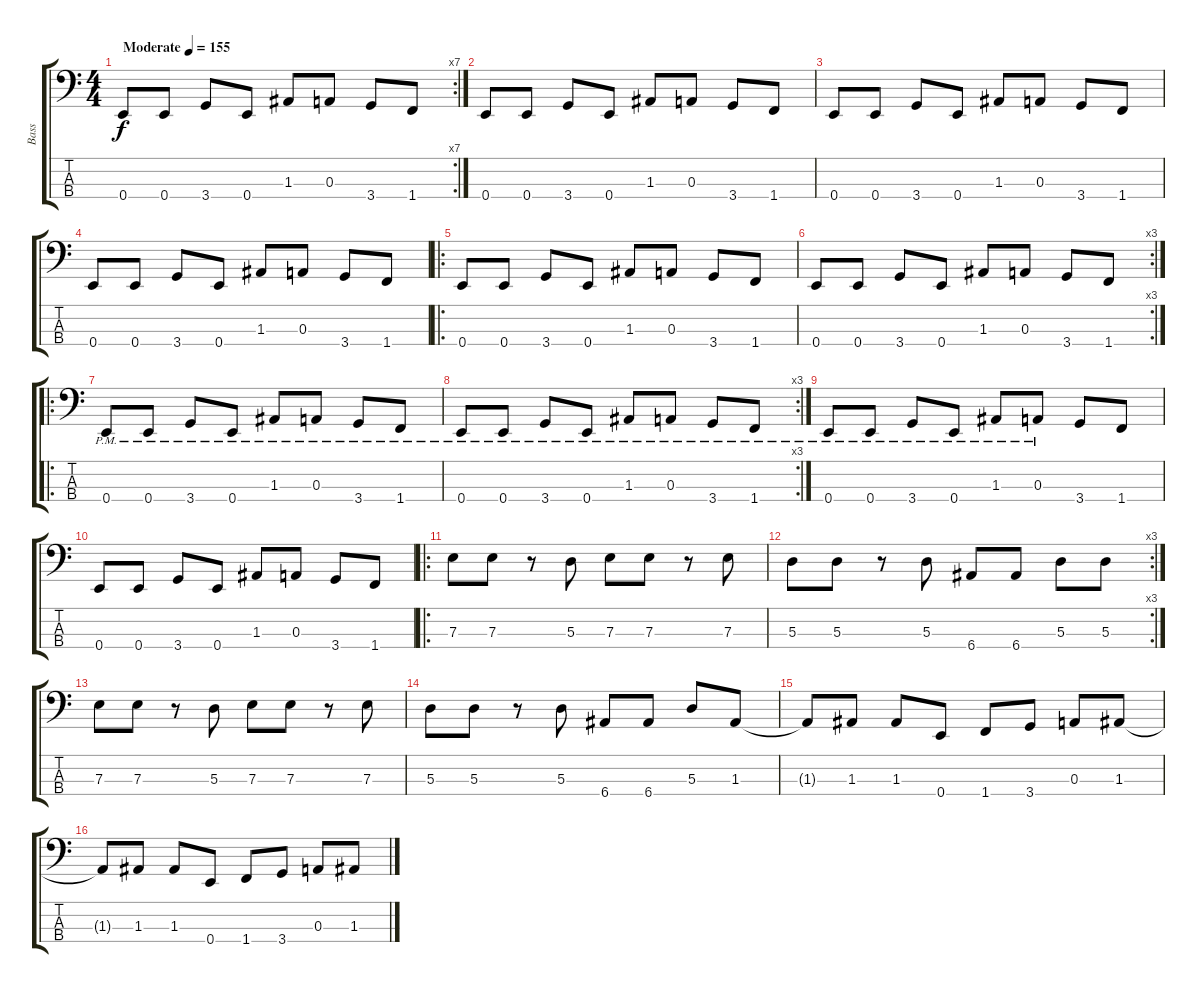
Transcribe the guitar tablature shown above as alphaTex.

\track ("Bass" "Bass") {instrument electricbassfinger}
\staff {score tabs}
\tuning (G2 D2 A1 E1) {hide}
\rc 7
\ts (4 4)
\tempo (155 "Moderate")
\clef f4
\ks c
0.4.8{dy f instrument electricbassfinger} 0.4.8 3.4.8 0.4.8 1.3.8 0.3.8 3.4.8 1.4.8 |
0.4.8 0.4.8 3.4.8 0.4.8 1.3.8 0.3.8 3.4.8 1.4.8 |
0.4.8 0.4.8 3.4.8 0.4.8 1.3.8 0.3.8 3.4.8 1.4.8 |
0.4.8 0.4.8 3.4.8 0.4.8 1.3.8 0.3.8 3.4.8 1.4.8 |
\ro
0.4.8 0.4.8 3.4.8 0.4.8 1.3.8 0.3.8 3.4.8 1.4.8 |
\rc 3
0.4.8 0.4.8 3.4.8 0.4.8 1.3.8 0.3.8 3.4.8 1.4.8 |
\ro
0.4{pm}.8 0.4{pm}.8 3.4{pm}.8 0.4{pm}.8 1.3{pm}.8 0.3{pm}.8 3.4{pm}.8 1.4{pm}.8 |
\rc 3
0.4{pm}.8 0.4{pm}.8 3.4{pm}.8 0.4{pm}.8 1.3{pm}.8 0.3{pm}.8 3.4{pm}.8 1.4{pm}.8 |
0.4{pm}.8 0.4{pm}.8 3.4{pm}.8 0.4{pm}.8 1.3{pm}.8 0.3{pm}.8 3.4.8 1.4.8 |
0.4.8 0.4.8 3.4.8 0.4.8 1.3.8 0.3.8 3.4.8 1.4.8 |
\ro
7.3.8 7.3.8 r.8 5.3.8 7.3.8 7.3.8 r.8 7.3.8 |
\rc 3
5.3.8 5.3.8 r.8 5.3.8 6.4.8 6.4.8 5.3.8 5.3.8 |
7.3.8 7.3.8 r.8 5.3.8 7.3.8 7.3.8 r.8 7.3.8 |
5.3.8 5.3.8 r.8 5.3.8 6.4.8 6.4.8 5.3.8 1.3.8 |
1.3{t}.8 1.3.8 1.3.8 0.4.8 1.4.8 3.4.8 0.3.8 1.3.8 |
1.3{t}.8 1.3.8 1.3.8 0.4.8 1.4.8 3.4.8 0.3.8 1.3.8
